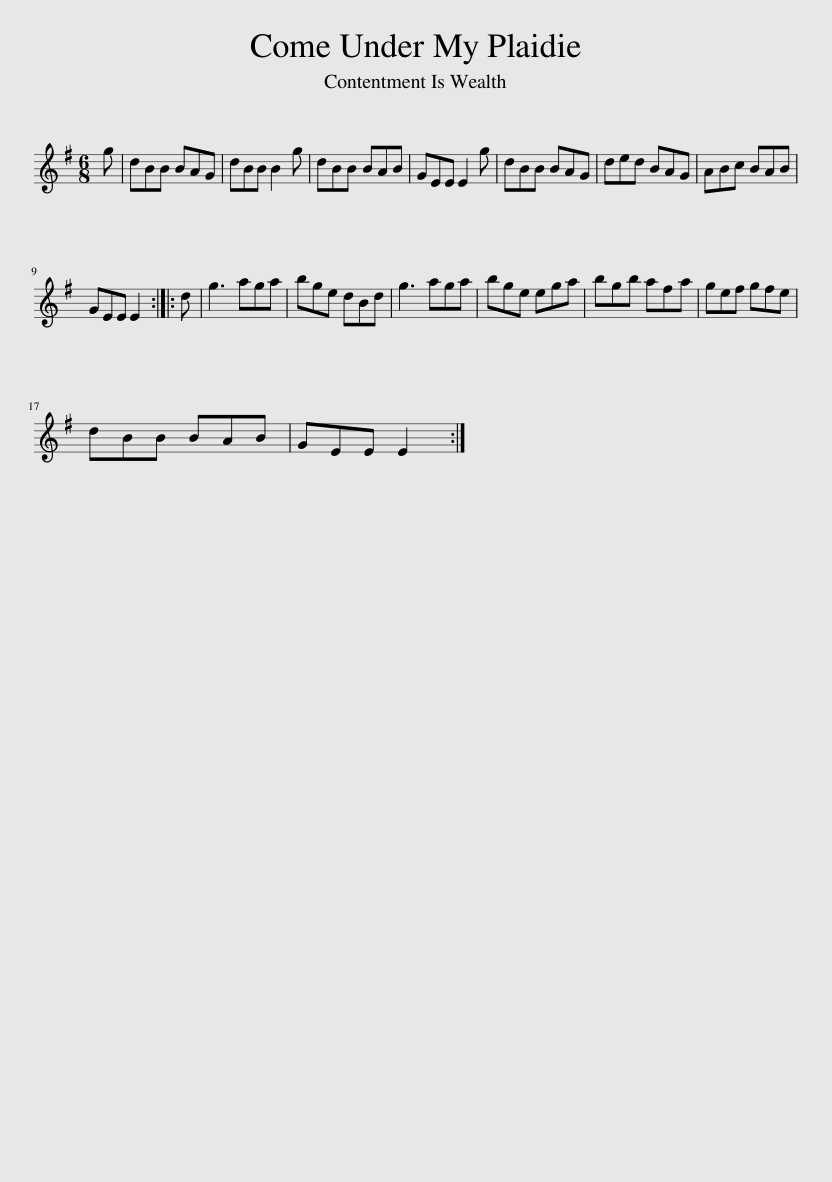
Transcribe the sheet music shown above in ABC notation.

X:1
L:1/8
M:6/8
I:linebreak $
K:Emin
V:1 treble
V:1
 g | dBB BAG | dBB B2 g | dBB BAB | GEE E2 g | %5
 dBB BAG | ded BAG | ABc BAB |$ GEE E2 :: d | %10
 g3 aga | bge dBd | g3 aga | bge ega | bgb afa | %15
 gef gfe |$ dBB BAB | GEE E2 :| %18
